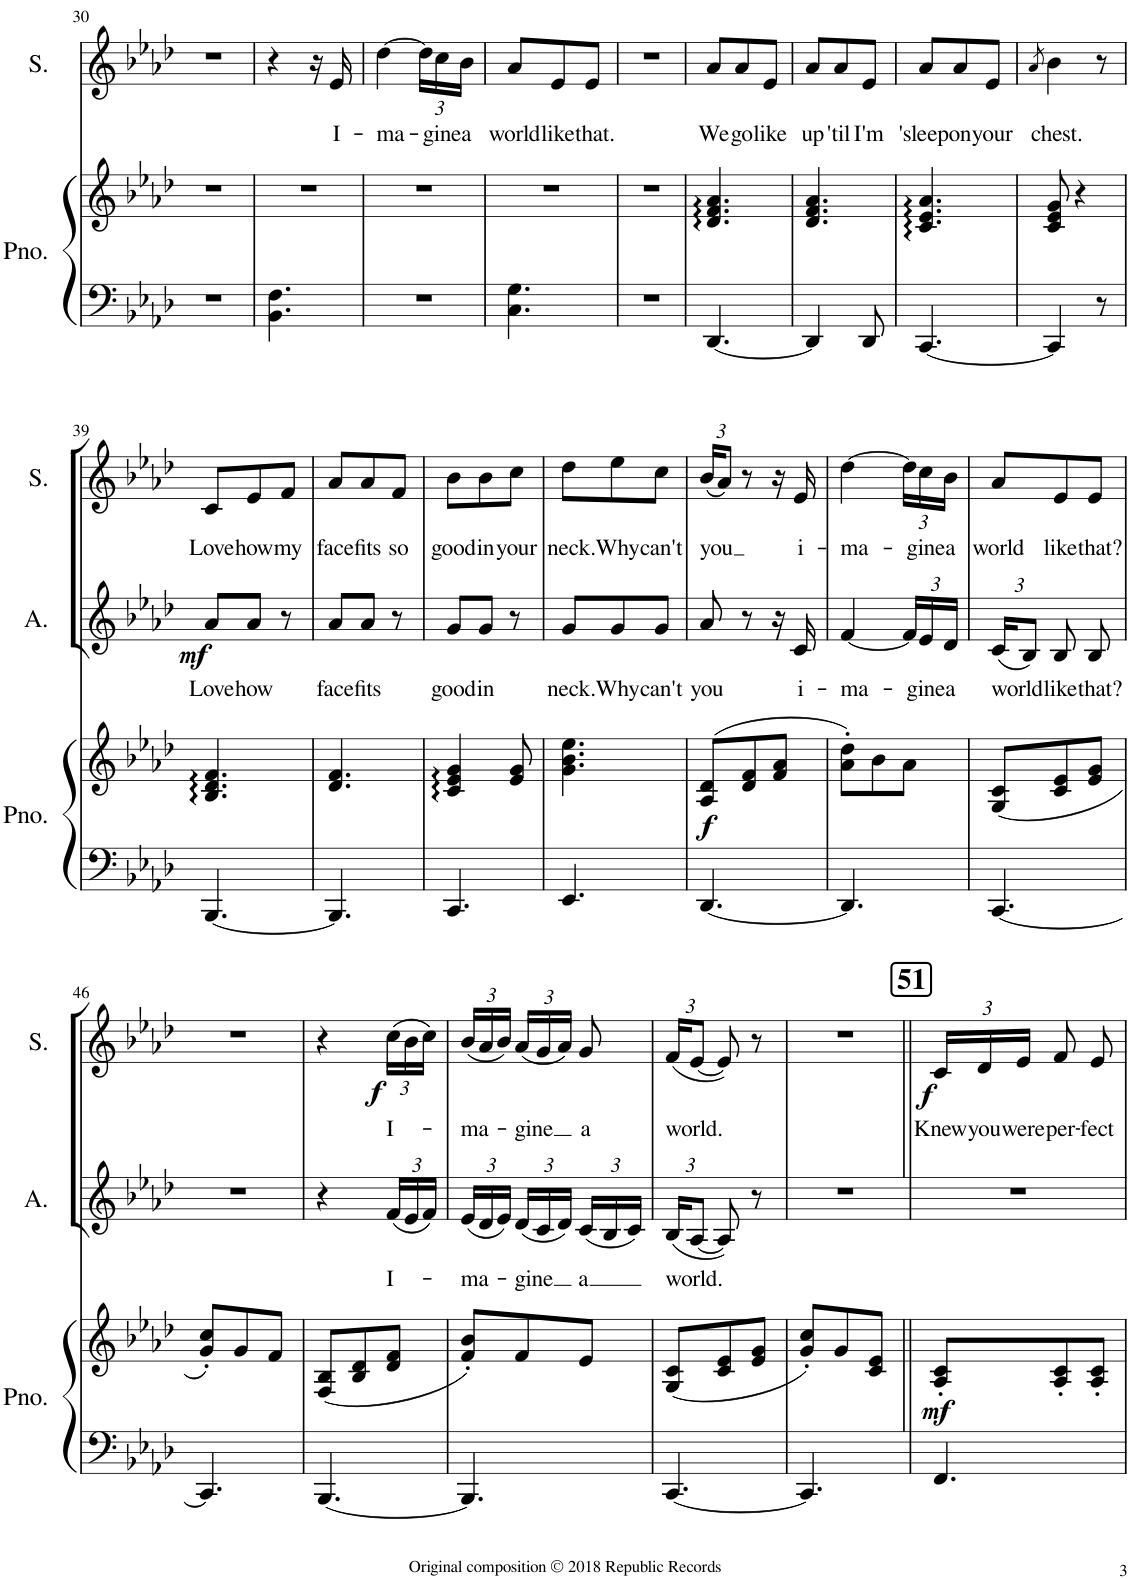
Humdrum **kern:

**kern	**kern	**dynam	**kern	**text	**dynam	**kern	**text	**dynam
*part3	*part3	*part3	*part2	*part2	*part2	*part1	*part1	*part1
*staff4	*staff3	*staff3/4	*staff2	*staff2	*staff2	*staff1	*staff1	*staff1
*I"Piano	*	*	*I"Alto	*	*	*I"Soprano	*	*
*I'Pno.	*	*	*I'A.	*	*	*I'S.	*	*
!!LO:PB:g=z
*clefF4	*clefG2	*	*clefG2	*	*	*clefG2	*	*
*	*	*	*Trd1c2	*	*	*Trd1c2	*	*
*k[b-e-a-d-]	*k[b-e-a-d-]	*	*k[b-e-a-d-]	*	*	*k[b-e-a-d-]	*	*
*M3/8	*M3/8	*	*M3/8	*	*	*M3/8	*	*
=30	=30	=30	=30	=30	=30	=30	=30	=30
4.r	4.r	.	4.r	.	.	4.r	.	.
=31	=31	=31	=31	=31	=31	=31	=31	=31
4.BB-\ 4.F\	4.r	.	4.r	.	.	4r	.	.
.	.	.	.	.	.	16r	.	.
!	!	!	!	!	!	!	!LO:LY:b	!
.	.	.	.	.	.	16e-/	I-	.
=32	=32	=32	=32	=32	=32	=32	=32	=32
!	!	!	!	!	!	!	!LO:LY:b	!
4.r	4.r	.	4.r	.	.	[4dd-\	-ma-	.
*	*	*	*	*	*	*Xbrackettup	*	*
.	.	.	.	.	.	24dd-\LL]	.	.
!	!	!	!	!	!	!	!LO:LY:b	!
.	.	.	.	.	.	24cc\	-gine	.
!	!	!	!	!	!	!	!LO:LY:b	!
.	.	.	.	.	.	24b-\JJ	a	.
=33	=33	=33	=33	=33	=33	=33	=33	=33
!	!	!	!	!	!	!	!LO:LY:b	!
4.C\ 4.G\	4.r	.	4.r	.	.	8a-/L	world	.
!	!	!	!	!	!	!	!LO:LY:b	!
.	.	.	.	.	.	8e-/	like	.
!	!	!	!	!	!	!	!LO:LY:b	!
.	.	.	.	.	.	8e-/J	that.	.
=34	=34	=34	=34	=34	=34	=34	=34	=34
4.r	4.r	.	4.r	.	.	4.r	.	.
=35	=35	=35	=35	=35	=35	=35	=35	=35
!	!	!	!	!	!	!	!LO:LY:b	!
[4.DD-/	4.d-/:: 4.f/:: 4.a-/::	.	4.r	.	.	8a-/L	We	.
!	!	!	!	!	!	!	!LO:LY:b	!
.	.	.	.	.	.	8a-/	go	.
!	!	!	!	!	!	!	!LO:LY:b	!
.	.	.	.	.	.	8e-/J	like	.
=36	=36	=36	=36	=36	=36	=36	=36	=36
!	!	!	!	!	!	!	!LO:LY:b	!
4DD-/]	4.d-/ 4.f/ 4.a-/	.	4.r	.	.	8a-/L	up	.
!	!	!	!	!	!	!	!LO:LY:b	!
.	.	.	.	.	.	8a-/	'til	.
!	!	!	!	!	!	!	!LO:LY:b	!
8DD-/	.	.	.	.	.	8e-/J	I'm	.
=37	=37	=37	=37	=37	=37	=37	=37	=37
!	!	!	!	!	!	!	!LO:LY:b	!
[4.CC/	4.c/:: 4.e-/:: 4.a-/::	.	4.r	.	.	8a-/L	'sleep	.
!	!	!	!	!	!	!	!LO:LY:b	!
.	.	.	.	.	.	8a-/	on	.
!	!	!	!	!	!	!	!LO:LY:b	!
.	.	.	.	.	.	8e-/J	your	.
=38	=38	=38	=38	=38	=38	=38	=38	=38
.	.	.	.	.	.	8qa-/	.	.
!	!	!	!	!	!	!	!LO:LY:b	!
4CC/]	8c/ 8e-/ 8g/	.	4.r	.	.	4b-\	chest.	.
.	4r	.	.	.	.	.	.	.
8r	.	.	.	.	.	8r	.	.
!!LO:LB:g=z
=39	=39	=39	=39	=39	=39	=39	=39	=39
!	!	!	!	!LO:LY:b	!LO:DY:b	!	!LO:LY:b	!
[4.BBB-/	4.B-/:: 4.d-/:: 4.f/::	.	8a-/L	Love	mf	8c/L	Love	.
!	!	!	!	!LO:LY:b	!	!	!LO:LY:b	!
.	.	.	8a-/J	how	.	8e-/	how	.
!	!	!	!	!	!	!	!LO:LY:b	!
.	.	.	8r	.	.	8f/J	my	.
=40	=40	=40	=40	=40	=40	=40	=40	=40
!	!	!	!	!LO:LY:b	!	!	!LO:LY:b	!
4.BBB-/]	4.d-/ 4.f/	.	8a-/L	face	.	8a-/L	face	.
!	!	!	!	!LO:LY:b	!	!	!LO:LY:b	!
.	.	.	8a-/J	fits	.	8a-/	fits	.
!	!	!	!	!	!	!	!LO:LY:b	!
.	.	.	8r	.	.	8f/J	so	.
=41	=41	=41	=41	=41	=41	=41	=41	=41
!	!	!	!	!LO:LY:b	!	!	!LO:LY:b	!
4.CC/	4c/:: 4e-/:: 4g/::	.	8g/L	good	.	8b-\L	good	.
!	!	!	!	!LO:LY:b	!	!	!LO:LY:b	!
.	.	.	8g/J	in	.	8b-\	in	.
!	!	!	!	!	!	!	!LO:LY:b	!
.	8e-/ 8g/	.	8r	.	.	8cc\J	your	.
=42	=42	=42	=42	=42	=42	=42	=42	=42
!	!	!	!	!LO:LY:b	!	!	!LO:LY:b	!
4.EE-/	4.g\ 4.b-\ 4.ee-\	.	8g/L	neck.	.	8dd-\L	neck.	.
!	!	!	!	!LO:LY:b	!	!	!LO:LY:b	!
.	.	.	8g/	Why	.	8ee-\	Why	.
!	!	!	!	!LO:LY:b	!	!	!LO:LY:b	!
.	.	.	8g/J	can't	.	8cc\J	can't	.
=43	=43	=43	=43	=43	=43	=43	=43	=43
!	!	!LO:DY:b	!	!LO:LY:b	!	!	!LO:LY:b	!
[4.DD-/	(8A-/ 8d-/L	f	8a-/	you	.	(24b-/KL	you	.
.	.	.	.	.	.	12a-/J)	.	.
.	8d-/ 8f/	.	8r	.	.	8r	.	.
.	8f/ 8a-/J	.	16r	.	.	16r	.	.
!	!	!	!	!LO:LY:b	!	!	!LO:LY:b	!
.	.	.	16c/	i-	.	16e-/	i-	.
=44	=44	=44	=44	=44	=44	=44	=44	=44
!	!	!	!	!LO:LY:b	!	!	!LO:LY:b	!
4.DD-/]	8a-\' 8dd-\'L)	.	[4f/	-ma-	.	[4dd-\	-ma-	.
.	8b-\	.	.	.	.	.	.	.
*	*	*	*Xbrackettup	*	*	*	*	*
.	8a-\J	.	24f/LL]	.	.	24dd-\LL]	.	.
!	!	!	!	!LO:LY:b	!	!	!LO:LY:b	!
.	.	.	24e-/	-gine	.	24cc\	-gine	.
!	!	!	!	!LO:LY:b	!	!	!LO:LY:b	!
.	.	.	24d-/JJ	a	.	24b-\JJ	a	.
=45	=45	=45	=45	=45	=45	=45	=45	=45
!	!	!	!	!LO:LY:b	!	!	!LO:LY:b	!
[4.CC/	(8G/ 8c/L	.	(24c/KL	world	.	8a-/L	world	.
.	.	.	12B-/J)	.	.	.	.	.
!	!	!	!	!LO:LY:b	!	!	!LO:LY:b	!
.	8c/ 8e-/	.	8B-/	like	.	8e-/	like	.
!	!	!	!	!LO:LY:b	!	!	!LO:LY:b	!
.	8e-/ 8g/J	.	8B-/	that?	.	8e-/J	that?	.
!!LO:LB:g=z
=46	=46	=46	=46	=46	=46	=46	=46	=46
4.CC/]	8g/' 8cc/'L)	.	4.r	.	.	4.r	.	.
.	8g/	.	.	.	.	.	.	.
.	8f/J	.	.	.	.	.	.	.
=47	=47	=47	=47	=47	=47	=47	=47	=47
[4.BBB-/	(8F/ 8B-/L	.	4r	.	.	4r	.	.
.	8B-/ 8d-/	.	.	.	.	.	.	.
!	!	!	!	!LO:LY:b	!	!	!LO:LY:b	!LO:DY:b
.	8d-/ 8f/J	.	(24f/LL	I-	.	(24cc\LL	I-	f
.	.	.	24e-/	.	.	24b-\	.	.
.	.	.	24f/JJ)	.	.	24cc\JJ)	.	.
=48	=48	=48	=48	=48	=48	=48	=48	=48
!	!	!	!	!LO:LY:b	!	!	!LO:LY:b	!
4.BBB-/]	8f/' 8b-/'L)	.	(24e-/LL	-ma-	.	(24b-/LL	-ma-	.
.	.	.	24d-/	.	.	24a-/	.	.
.	.	.	24e-/JJ)	.	.	24b-/JJ)	.	.
!	!	!	!	!LO:LY:b	!	!	!LO:LY:b	!
.	8f/	.	(24d-/LL	gine	.	(24a-/LL	-gine	.
.	.	.	24c/	.	.	24g/	.	.
.	.	.	24d-/JJ)	.	.	24a-/JJ)	.	.
!	!	!	!	!LO:LY:b	!	!	!LO:LY:b	!
.	8e-/J	.	(24c/LL	a	.	8g/	a	.
.	.	.	24B-/	.	.	.	.	.
.	.	.	24c/JJ)	.	.	.	.	.
=49	=49	=49	=49	=49	=49	=49	=49	=49
!	!	!	!	!LO:LY:b	!	!	!LO:LY:b	!
[4.CC/	(8G/ 8c/L	.	(24B-/KL	world.	.	(24f/KL	world.	.
.	.	.	[12A-/J	.	.	[12e-/J	.	.
.	8c/ 8e-/	.	8A-/])	.	.	8e-/])	.	.
.	8e-/ 8g/J	.	8r	.	.	8r	.	.
=50	=50	=50	=50	=50	=50	=50	=50	=50
4.CC/]	8g/' 8cc/'L)	.	4.r	.	.	4.r	.	.
.	8g/	.	.	.	.	.	.	.
.	8c/ 8e-/J	.	.	.	.	.	.	.
!!LO:REH:place=s1:a:B:cj:fs=14:t=51
=51||	=51||	=51||	=51||	=51||	=51||	=51||	=51||	=51||
!	!	!LO:DY:b	!	!	!	!	!LO:LY:b	!LO:DY:b
4.FF/	8A-/' 8c/'L	mf	4.r	.	.	24c/LL	Knew	f
!	!	!	!	!	!	!	!LO:LY:b	!
.	.	.	.	.	.	24d-/	you	.
!	!	!	!	!	!	!	!LO:LY:b	!
.	.	.	.	.	.	24e-/JJ	were	.
!	!	!	!	!	!	!	!LO:LY:b	!
.	8A-/' 8c/'	.	.	.	.	8f/	per-	.
!	!	!	!	!	!	!	!LO:LY:b	!
.	8A-/' 8c/'J	.	.	.	.	8e-/	-fect	.
=	=	=	=	=	=	=	=	=
*-	*-	*-	*-	*-	*-	*-	*-	*-
